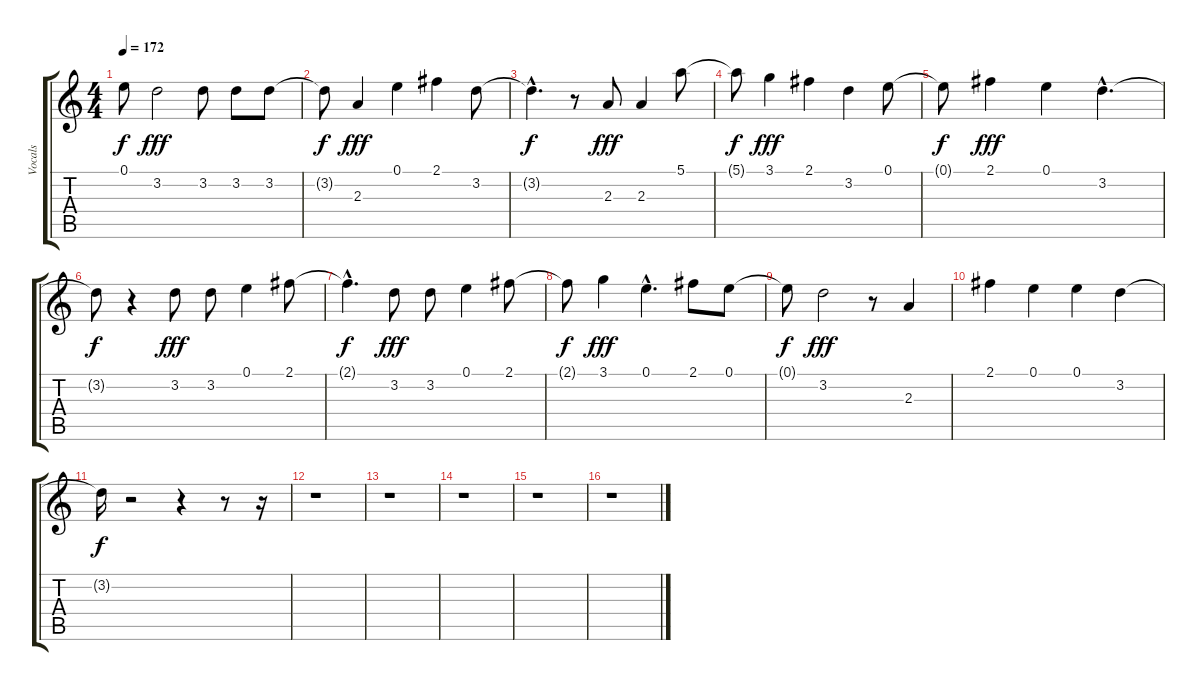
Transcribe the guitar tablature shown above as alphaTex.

\track ("Vocals" "Vocals") {instrument fretlessbass}
\staff {score tabs}
\tuning (E4 B3 G3 D3 A2 E2) {hide}
\ts (4 4)
\tempo 172
\clef g2
\ks c
0.1{t}.8{dy f} 3.2.2{dy fff} 3.2.8 3.2.8 3.2.8 |
3.2{t}.8{dy f} 2.3.4{dy fff} 0.1.4 2.1.4 3.2.8 |
3.2{hac t}.4{d dy f} r.8 2.3.8{dy fff} 2.3.4 5.1.8 |
5.1{t}.8{dy f} 3.1.4{dy fff} 2.1.4 3.2.4 0.1.8 |
0.1{t}.8{dy f} 2.1.4{dy fff} 0.1.4 3.2{hac}.4{d} |
3.2{t}.8{dy f} r.4 3.2.8{dy fff} 3.2.8 0.1.4 2.1.8 |
2.1{hac t}.4{d dy f} 3.2.8{dy fff} 3.2.8 0.1.4 2.1.8 |
2.1{t}.8{dy f} 3.1.4{dy fff} 0.1{hac}.4{d} 2.1.8 0.1.8 |
0.1{t}.8{dy f} 3.2.2{dy fff} r.8 2.3.4 |
2.1.4 0.1.4 0.1.4 3.2.4 |
3.2{t}.16{dy f} r.2 r.4 r.8 r.16 |
r.1 |
r.1 |
r.1 |
r.1 |
r.1
